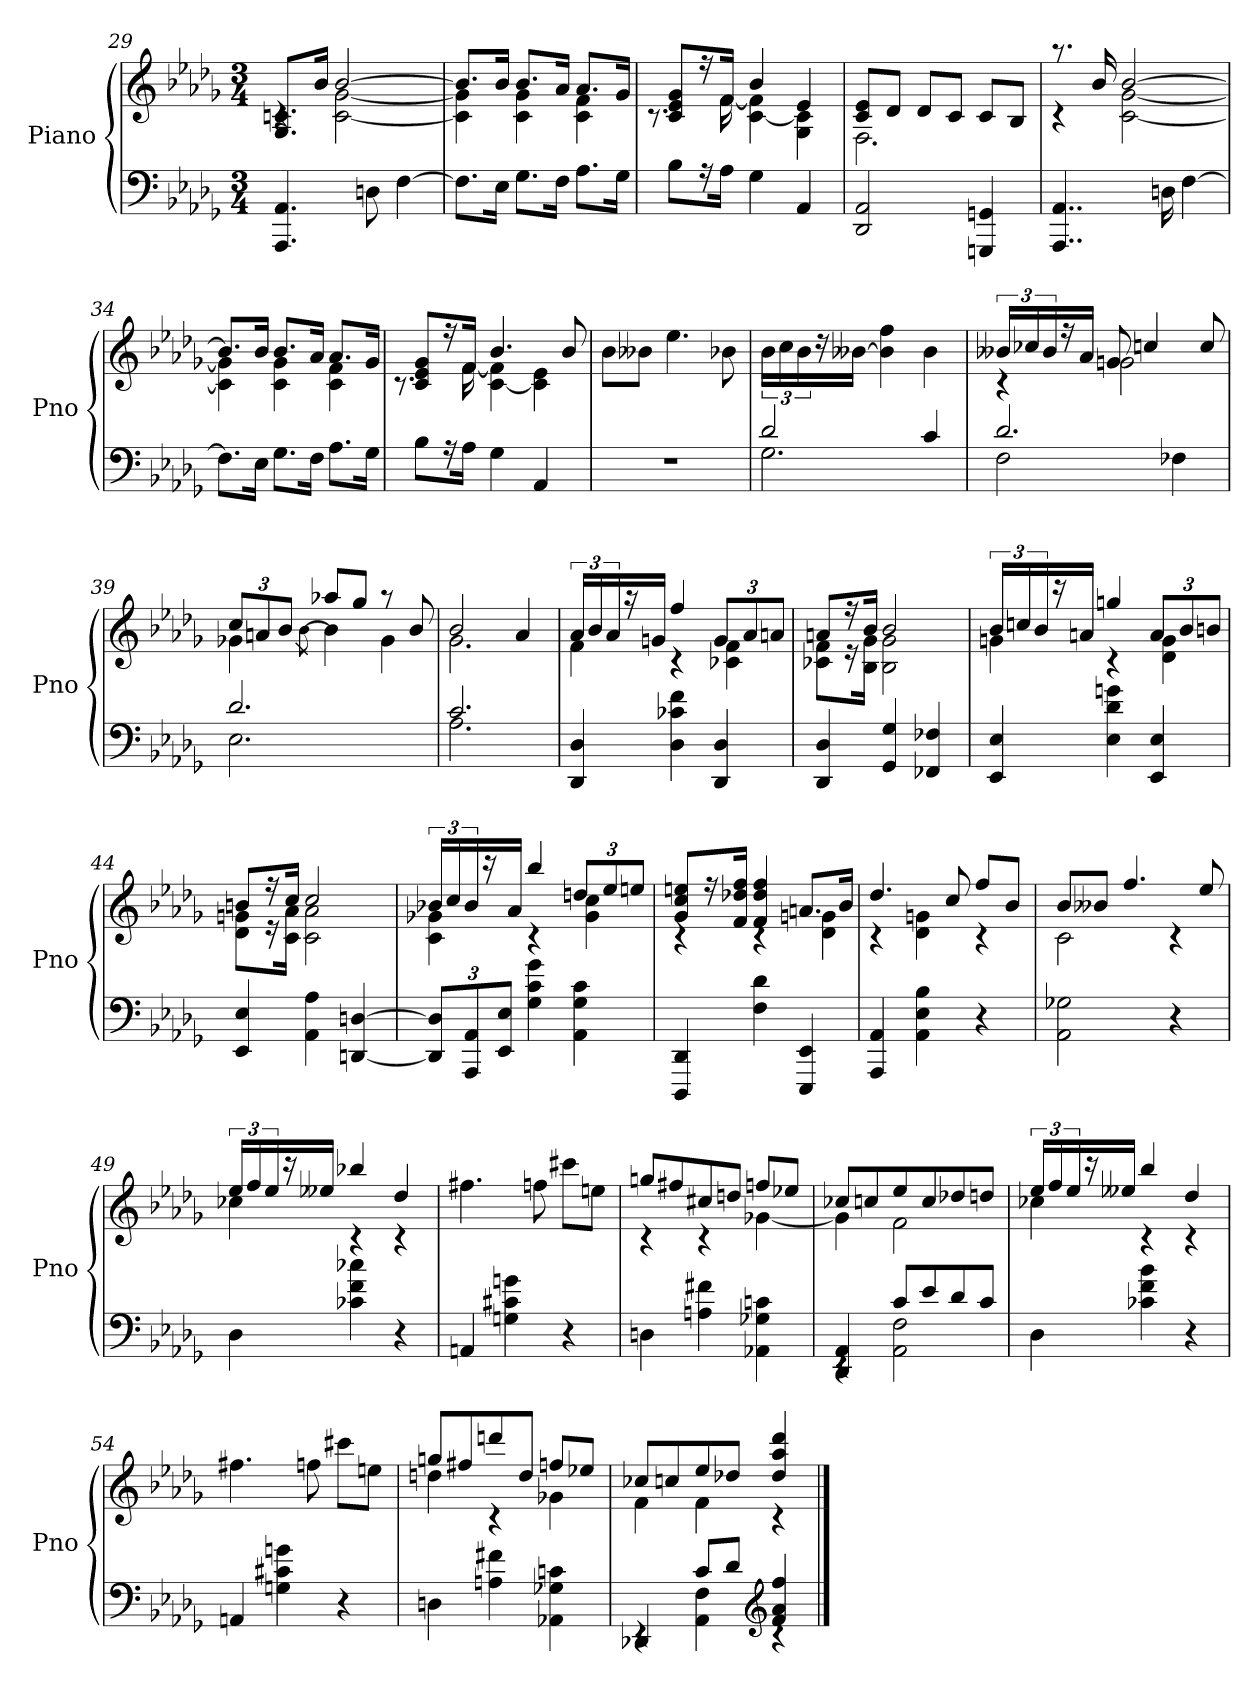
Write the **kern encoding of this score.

**kern	**kern
*part1	*part1
*staff2	*staff1
*I"Piano	*
*I'Pno	*
*clefF4	*clefG2
*k[b-e-a-d-g-]	*k[b-e-a-d-g-]
*M3/4	*M3/4
=29	=29
*	*^
4.AAA- 4.AA-	8.G- 8.cnL	4rc
.	16b-Jk	.
.	[2b-	[2c [2g-
8Dn	.	.
[4F	.	.
=30	=30	=30
8.FL]	8.b-L]	4c] 4g-]
16E-Jk	16b-Jk	.
8.G-L	8.b-L	4c 4g-
16FJk	16a-Jk	.
8.A-L	8.a-L	4c 4f
16G-Jk	16g-Jk	.
=31	=31	=31
8B-L	8c 8e- 8g-L	8.rc
16r	16r	.
16A-Jk	16fJk	[16f
4G-	4b-	[4c 4f]
4AA-	4e-	4G- 4c]
=32	=32	=32
2DD- 2AA-	8c 8e-L	2.F
.	8d-J	.
.	8d-L	.
.	8cJ	.
4GGGn 4GGn	8cL	.
.	8B-J	.
=33	=33	=33
4..AAA- 4..AA-	8.raa	4rc
.	16b-	.
.	[2b-	[2c [2g-
16Dn	.	.
[4F	.	.
=34	=34	=34
8.FL]	8.b-L]	4c] 4g-]
16E-Jk	16b-Jk	.
8.G-L	8.b-L	4c 4g-
16FJk	16a-Jk	.
8.A-L	8.a-L	4c 4f
16G-Jk	16g-Jk	.
=35	=35	=35
8B-L	8c 8e- 8g-L	8.rc
16r	16r	.
16A-Jk	16fJk	[16f
4G-	4.b-	[4c 4f]
4AA-	.	4c] 4e-
.	8b-	.
*	*v	*v
=36	=36
2.r	8b-L
.	8b--XJ
.	4.ee-
.	8b-X
=37	=37
*^	*
2d-	2.G-	24b-LL
.	.	24cc
.	.	24b-
.	.	16r
.	.	[16b--XJJ
.	.	4b--] 4ff
4c	.	4b--
=38	=38	=38
*	*	*^
2.d-	2F	24b--XLL	4rc
.	.	24cc-X	.
.	.	24b--	.
.	.	16r	.
.	.	16a-JJ	.
.	.	8gn	2g
.	.	4ccn	.
.	4F-X	.	.
.	.	8cc	.
=39	=39	=39	=39
2.d-	2.E-	12ccL	4g-X
.	.	12an	.
.	.	12b-J	.
.	.	.	[8qb-\
.	.	8aa-XL	4b-]
.	.	8gg-J	.
.	.	8raa	4g-
.	.	8b-	.
=40	=40	=40	=40
2.c	2.A-	2b-	2.g-
.	.	4a-	.
*v	*v	*	*
=41	=41	=41
4DD- 4D-	24a-LL	4f
.	24b-	.
.	24a-	.
.	16r	.
.	16gnJJ	.
4D- 4c-X 4f	4ff	4rc
4DD- 4D-	12gL	4c-X 4f
.	12a-	.
.	12anJ	.
=42	=42	=42
4DD- 4D-	8anL	8c-X 8fL
.	16r	16r
.	16b-Jk	16B- 16g-Jk
4GG- 4G-	2b-	2B- 2g-
4FF-X 4F-X	.	.
=43	=43	=43
4EE- 4E-	24b-LL	4gn
.	24ccn	.
.	24b-	.
.	16r	.
.	16anJJ	.
4E- 4d- 4gn	4ggn	4rc
4EE- 4E-	12aL	4d- 4g
.	12b-	.
.	12bnJ	.
=44	=44	=44
4EE- 4E-	8bnL	8d- 8gnL
.	16r	16r
.	16ccJk	16c 16a-Jk
4AA- 4A-	2cc	2c 2a-
[4DDn [4Dn	.	.
=45	=45	=45
12DD] 12D]L	24b-XLL	4c 4g-X
.	24cc	.
12AAA- 12AA-	24b-	.
.	16r	.
12EE- 12E-J	.	.
.	16a-JJ	.
4G- 4c 4g-	4bb-	4rc
4AA- 4G- 4c	12ddnL	4g- 4cc
.	12ee-	.
.	12eenJ	.
=46	=46	=46
4DDD- 4DD-	8g- 8cc 8eenL	4rc
.	16r	.
.	16f 16dd-X 16ffJk	.
4F 4d-	4f 4dd- 4ff	4rc
4EEE- 4EE-	8.anL	4d- 4gn
.	16b-Jk	.
=47	=47	=47
4AAA- 4AA-	4.dd-	4rc
4AA- 4E- 4B-	.	4d- 4gn
.	8cc	.
4r	8ffL	4rc
.	8b-J	.
=48	=48	=48
2AA- 2G-X	8b-L	2c
.	8b--XJ	.
.	4.ff	.
4r	.	4rc
.	8ee-	.
=49	=49	=49
4D-	24ee-LL	4cc-X
.	24ff	.
.	24ee-	.
.	16r	.
.	16ee--XJJ	.
4c-X 4f 4cc-X	4bb-X	4rc
4r	4dd-	4rc
*	*v	*v
=50	=50
4AAn	4.ff#X
4Gn 4c#X 4gn	.
.	8ffn
4r	8ccc#XL
.	8eenJ
=51	=51
*	*^
4Dn	8ggnL	4rc
.	8ff#X	.
4An 4f#X	8cc#X	4rc
.	8ddnJ	.
4AA-X 4G-X 4cn	8ffnL	[4g-X
.	8ee-XJ	.
=52	=52	=52
*^	*	*
4DD- 4AA-	4rEE	8cc-XL	4g-]
.	.	8ccn	.
8cL	2AA- 2F	8ee-	2f
8e-	.	8cc	.
8d-	.	8dd-X	.
8cJ	.	8ddnJ	.
*v	*v	*	*
=53	=53	=53
4D-	24ee-LL	4cc-X
.	24ff	.
.	24ee-	.
.	16r	.
.	16ee--XJJ	.
4c-X 4f 4b-	4bb-	4rc
4r	4dd-	4rc
*	*v	*v
=54	=54
4AAn	4.ff#X
4Gn 4c#X 4gn	.
.	8ffn
4r	8ccc#XL
.	8eenJ
=55	=55
*	*^
4Dn	8ggnL	4ddn
.	8ff#X	.
4An 4f#X	8dddn	4rc
.	8ddJ	.
4AA-X 4G-X 4cn	8ffnL	4g-X
.	8ee-XJ	.
=56	=56	=56
*^	*	*
4DD-X	4rEE	8cc-XL	4f
.	.	8ccn	.
8cL	4AA- 4F	8ee-	4f
8d-J	.	8dd-XJ	.
*clefG2	*	*	*
4f 4a- 4ff	4rc	4dd- 4aa- 4ddd-	4rc
*v	*v	*	*
*	*v	*v
==	==
*-	*-
